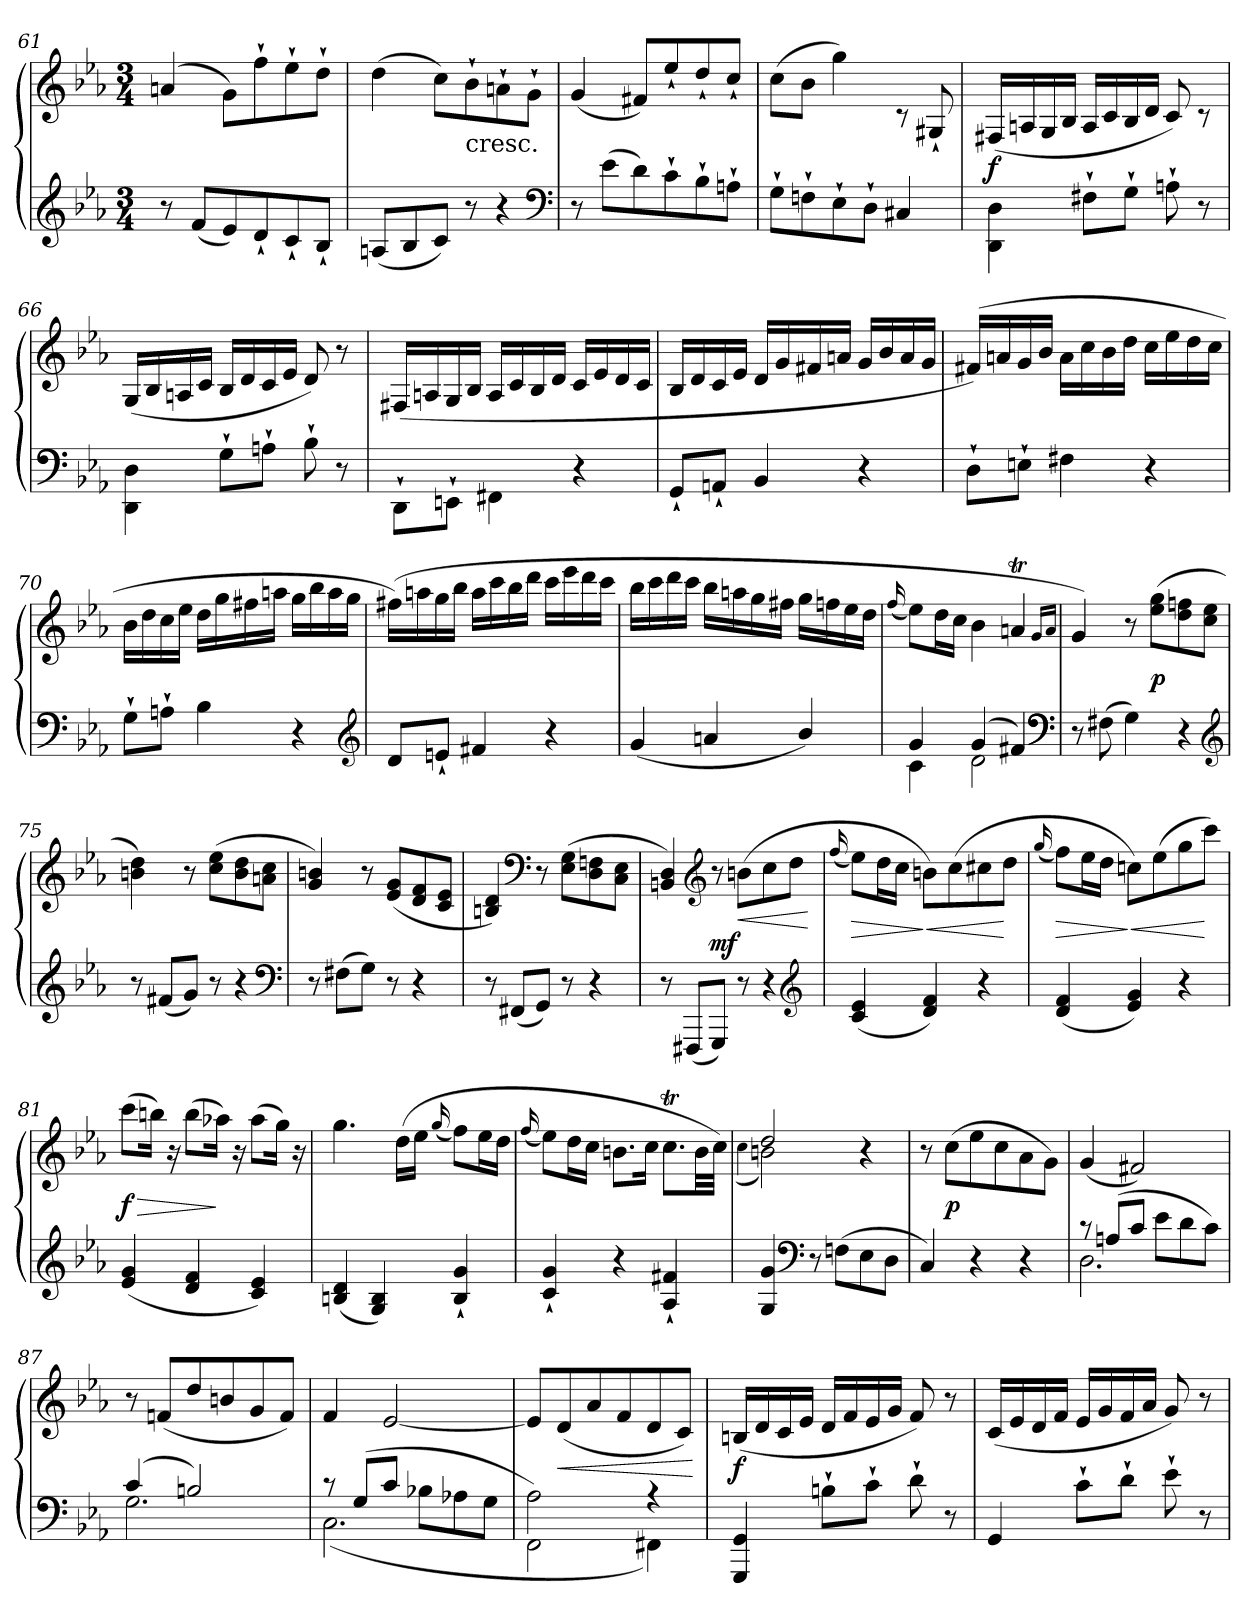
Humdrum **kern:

**kern	**kern	**dynam
*part1	*part1	*part1
*staff2	*staff1	*staff1/2
*clefG2	*clefG2	*
*k[b-e-a-]	*k[b-e-a-]	*
*c:	*c:	*
*M3/4	*M3/4	*
=61	=61	=61
8r	(4an	.
(8fL	.	.
8e-)	8gL)	.
8d`	8ff`	.
8c`	8ee-`	.
8B-`J	8dd`J	.
=62	=62	=62
(8AnL	(4dd	.
8B-	.	.
8cJ)	8cc\L)	.
!	!LO:TX:c:t=cresc.	!
8r	8b-`\	.
4r	8an`\	.
.	8g`\J	.
*clefF4	*	*
=63	=63	=63
8r	(4g	.
(8e-L	.	.
8d)	8f#X/L)	.
8c`	8ee-`/	.
8B-`	8dd`/	.
8An`J	8cc`/J	.
=64	=64	=64
8G`L	(8ccL	.
8Fn`	8b-J	.
8E-`	4gg)	.
8D`J	.	.
4C#X	8rc	.
.	8G#X`/	.
=65	=65	=65
4DD\ 4D\	(16F#X/LL	f
.	16An/	.
.	16G/	.
.	16B-/JJ	.
8F#X`\L	16A/LL	.
.	16c/	.
8G`\J	16B-/	.
.	16d/JJ	.
8An`\	8c/)	.
8r	8rc	.
=66	=66	=66
4DD\ 4D\	(16G/LL	.
.	16B-/	.
.	16An/	.
.	16c/JJ	.
8G`<L	16B-LL	.
.	16d	.
8An`<J	16c	.
.	16e-JJ	.
8B-`<	8d)	.
8r	8r	.
=67	=67	=67
8DD`\L	(16F#X/LL	.
.	16An/	.
8EEn`\J	16G/	.
.	16B-/JJ	.
4FF#X\	16A/LL	.
.	16c/	.
.	16B-/	.
.	16d/JJ	.
4r	16cLL	.
.	16e-	.
.	16d	.
.	16cJJ	.
!!LO:LB:g=z
=68	=68	=68
8GG`L	16B-LL	.
.	16d	.
8AAn`J	16c	.
.	16e-JJ	.
4BB-	16dLL	.
.	16g	.
.	16f#X	.
.	16anJJ	.
4r	16gLL	.
.	16b-	.
.	16a	.
.	16gJJ	.
=69	=69	=69
8D`L	(16f#XLL)	.
.	16an	.
8En`J	16g	.
.	16b-JJ	.
4F#X	16aLL	.
.	16cc	.
.	16b-	.
.	16ddJJ	.
4r	16ccLL	.
.	16ee-	.
.	16dd	.
.	16ccJJ	.
=70	=70	=70
8G`L	16b-LL	.
.	16dd	.
8An`J	16cc	.
.	16ee-JJ	.
4B-	16ddLL	.
.	16gg	.
.	16ff#X	.
.	16aanJJ	.
4r	16ggLL	.
.	16bb-	.
.	16aa	.
.	16ggJJ	.
*clefG2	*	*
=71	=71	=71
8dL	(16ff#XLL)	.
.	16aan	.
8en`J	16gg	.
.	16bb-JJ	.
4f#X	16aaLL	.
.	16ccc	.
.	16bb-	.
.	16dddJJ	.
4r	16cccLL	.
.	16eee-	.
.	16ddd	.
.	16cccJJ	.
!!LO:LB:g=z
=72	=72	=72
(4g	16bb-LL	.
.	16ccc	.
.	16ddd	.
.	16cccJJ	.
4an	16bb-LL	.
.	16aan	.
.	16gg	.
.	16ff#XJJ	.
4b-/)	16ggLL	.
.	16ffn	.
.	16ee-	.
.	16ddJJ	.
=73	=73	=73
.	(16qqff	.
*^	*	*
4g	4c	8ee-L)	.
.	.	16ddL	.
.	.	16ccJJ	.
(4g	2d	4b-	.
4f#X)	.	4ant	.
*v	*v	*	*
*clefF4	*	*
.	16qgLL	.
.	16qaJJ	.
=74	=74	=74
8r	4g)	.
(8F#X	.	.
4G)	8r	.
.	(8ee- 8ggL	p
4r	8dd 8ffn	.
.	8cc 8ee-J	.
*clefG2	*	*
=75	=75	=75
8r	4bn 4dd)	.
(8f#XL	.	.
8gJ)	8r	.
8r	(8cc 8ee-L	.
4r	8b 8dd	.
.	8an 8ccJ	.
*clefF4	*	*
=76	=76	=76
8r	4g 4bn)	.
(8F#XL	.	.
8GJ)	8r	.
8r	(8e- 8gL	.
4r	8d 8f	.
.	8c 8e-J	.
!!LO:LB:g=z
=77	=77	=77
8r	4Bn 4d)	.
(8FF#XL	.	.
*	*clefF4	*
8GGJ)	8r	.
8r	(8E- 8GL	.
4r	8D 8Fn	.
.	8C 8E-J	.
=78	=78	=78
8r	4BBn 4D)	.
(8FFF#XL	.	.
*	*clefG2	*
8GGGJ)	8r	.
!	!	!LO:DY:n=1:a=2:rj
8r	(8bnL	< mf
4r	8cc	.
.	8ddJ	.
*clefG2	*	*
.	.	[
=79	=79	=79
.	(16qqff	.
(4c 4e-	8ee-L)	>
.	16ddL	.
.	16ccJJ	.
4d 4f)	8bnL)	] <
.	(8cc	.
4r	8cc#X	.
.	8ddJ	[
=80	=80	=80
.	(16qqgg	.
(4d 4f	8ffL)	>
.	16ee-L	.
.	16ddJJ	.
4e- 4g)	8ccnL)	] <
.	(8ee-	.
4r	8gg	.
.	8cccJ)	[
=81	=81	=81
(4e- 4g	(8cccL	> f
.	16bbnJk)	.
.	16r	.
4d 4f	(8bbL	.
.	16aa-XJk)	]
.	16r	.
4c 4e-)	(8aa-L	.
.	16ggJk)	.
.	16r	.
!!LO:LB:g=z
=82	=82	=82
(4Bn 4d	4.gg	.
4G 4B)	.	.
.	(16ddLL	.
.	16ee-JJ	.
.	(16qqgg	.
4B` 4g`	8ffL)	.
.	16ee-L	.
.	16ddJJ	.
=83	=83	=83
.	(16qqff	.
4c` 4g`	8ee-L)	.
.	16ddL	.
.	16ccJJ	.
4r	8.bnL	.
.	16ccJk	.
4A-` 4f#X`	8.ccTL	.
.	32bLL	.
.	32ccJJJ)	.
=84	=84	=84
*	*^	*
.	.	(4qqcc\	.
4G 4g	2dd	2bn)	.
*clefF4	*	*	*
8r	.	.	.
(8FnL	.	.	.
8E-	4r	4ryy	.
8DJ	.	.	.
*	*v	*v	*
=85	=85	=85
4C)	8r	.
.	(8ccL	p
4r	8ee-	.
.	8cc	.
4r	8a-	.
.	8gJ)	.
=86	=86	=86
*^	*	*
8r	2.D	(4g	.
(<8AnL	.	.	.
8cJ	.	2f#X)	.
8e-\L	.	.	.
8d\	.	.	.
8c\J)	.	.	.
!!LO:LB:g=z
=87	=87	=87	=87
(4c	2.G	8r	.
.	.	(8fnL	.
2Bn)	.	8dd	.
.	.	8bn	.
.	.	8g	.
.	.	8fJ)	.
=88	=88	=88	=88
8rc	(<2.C	4f	.
(<8GL	.	.	.
8cJ	.	[2e-	.
8B-XL	.	.	.
8A-X	.	.	.
8G\J	.	.	.
=89	=89	=89	=89
2A-\)	2FF	8e-/L]	.
.	.	(<8d/	<
.	.	8a-/	.
.	.	8f/	.
4rA	4FF#X)	8d	.
.	.	8cJ)	.
*v	*v	*	*
.	.	[
=90	=90	=90
4GGG 4GG	(16BnLL	f
.	16d	.
.	16c	.
.	16e-JJ	.
8Bn`L	16dLL	.
.	16f	.
8c`J	16e-	.
.	16gJJ	.
8d`	8f)	.
8r	8r	.
=91	=91	=91
4GG	(16cLL	.
.	16e-	.
.	16d	.
.	16fJJ	.
8c`L	16e-LL	.
.	16g	.
8d`J	16f	.
.	16a-JJ	.
8e-`	8g)	.
8r	8r	.
=	=	=
*-	*-	*-
